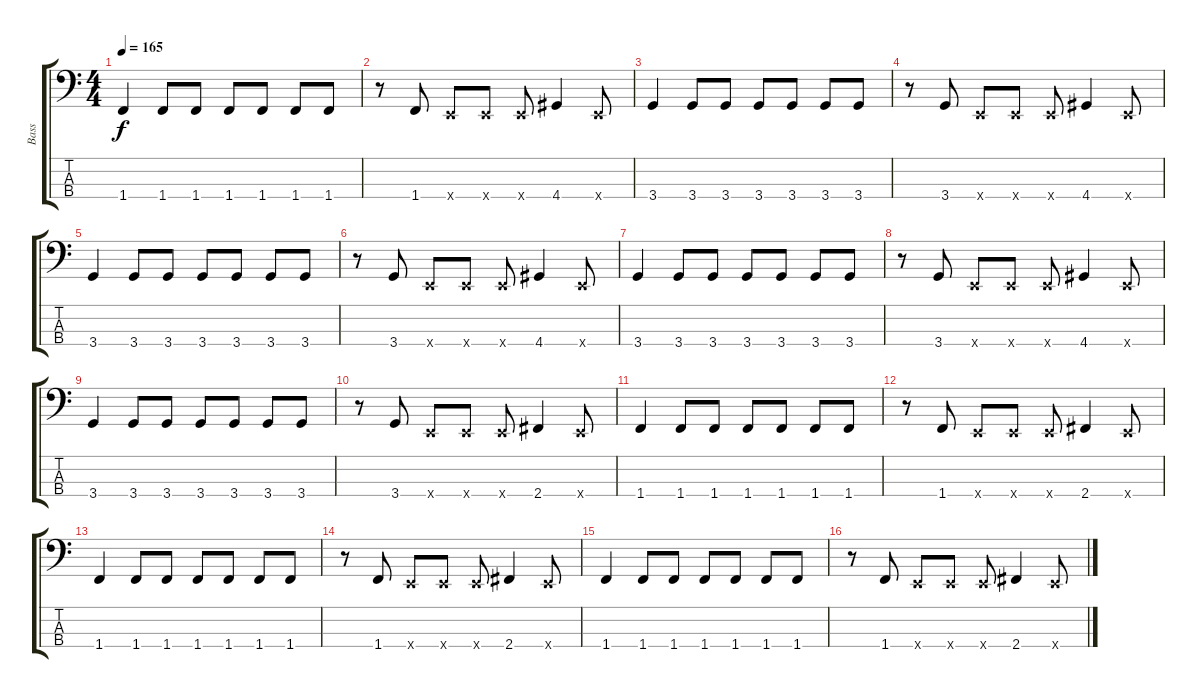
\track ("Bass" "Bass") {instrument electricbassfinger}
\staff {score tabs}
\tuning (G2 D2 A1 E1) {hide}
\ts (4 4)
\tempo 165
\clef f4
\ks c
1.4.4{dy f} 1.4.8 1.4.8 1.4.8 1.4.8 1.4.8 1.4.8 |
r.8 1.4.8 0.4{x}.8 0.4{x}.8 0.4{x}.8 4.4.4 0.4{x}.8 |
3.4.4 3.4.8 3.4.8 3.4.8 3.4.8 3.4.8 3.4.8 |
r.8 3.4.8 0.4{x}.8 0.4{x}.8 0.4{x}.8 4.4.4 0.4{x}.8 |
3.4.4 3.4.8 3.4.8 3.4.8 3.4.8 3.4.8 3.4.8 |
r.8 3.4.8 0.4{x}.8 0.4{x}.8 0.4{x}.8 4.4.4 0.4{x}.8 |
3.4.4 3.4.8 3.4.8 3.4.8 3.4.8 3.4.8 3.4.8 |
r.8 3.4.8 0.4{x}.8 0.4{x}.8 0.4{x}.8 4.4.4 0.4{x}.8 |
3.4.4 3.4.8 3.4.8 3.4.8 3.4.8 3.4.8 3.4.8 |
r.8 3.4.8 0.4{x}.8 0.4{x}.8 0.4{x}.8 2.4.4 0.4{x}.8 |
1.4.4 1.4.8 1.4.8 1.4.8 1.4.8 1.4.8 1.4.8 |
r.8 1.4.8 0.4{x}.8 0.4{x}.8 0.4{x}.8 2.4.4 0.4{x}.8 |
1.4.4 1.4.8 1.4.8 1.4.8 1.4.8 1.4.8 1.4.8 |
r.8 1.4.8 0.4{x}.8 0.4{x}.8 0.4{x}.8 2.4.4 0.4{x}.8 |
1.4.4 1.4.8 1.4.8 1.4.8 1.4.8 1.4.8 1.4.8 |
r.8 1.4.8 0.4{x}.8 0.4{x}.8 0.4{x}.8 2.4.4 0.4{x}.8
